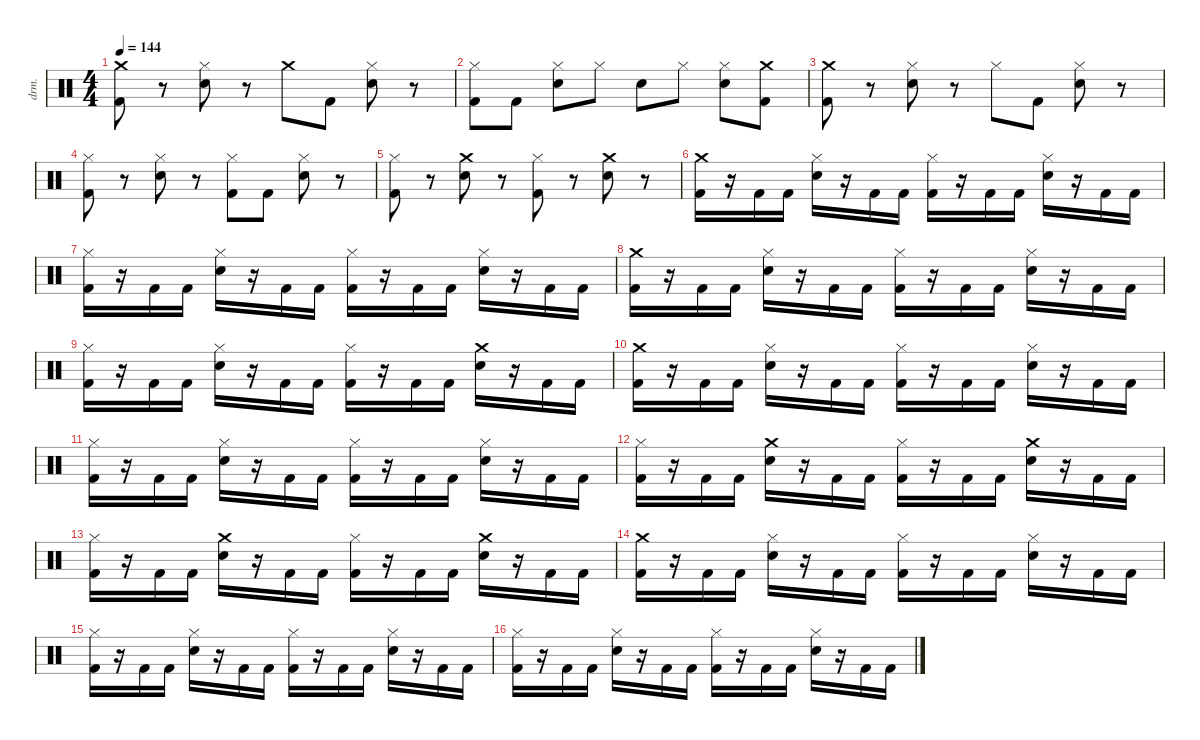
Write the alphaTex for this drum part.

\defaultSystemsLayout 4
\hideDynamics
\bracketExtendMode nobrackets
\track ("Percussion" "drm.") {instrument percussion}
\staff {score}
\articulation defaults
\ts (4 4)
\tempo 144
\clef neutral
\ks c
("Crash medium (hit)" "Kick (hit) 2").8{dy ff} r.8 ("Hi-Hat (closed)" "Snare (hit) 2").8 r.8 "Crash medium (hit)".8 "Kick (hit) 2".8{dy f} ("Hi-Hat (closed)" "Snare (hit) 2").8{dy ff} r.8 |
("Hi-Hat (closed)" "Kick (hit) 2").8 "Kick (hit) 2".8{dy f} ("Hi-Hat (closed)" "Snare (hit) 2").8{dy ff} "Hi-Hat (closed)".8 "Snare (hit) 2".8 "Hi-Hat (closed)".8 ("Hi-Hat (closed)" "Snare (hit) 2").8 ("Crash medium (hit)" "Kick (hit) 2").8 |
("Crash medium (hit)" "Kick (hit) 2").8 r.8 ("Hi-Hat (closed)" "Snare (hit) 2").8 r.8 "Hi-Hat (closed)".8 "Kick (hit) 2".8{dy f} ("Hi-Hat (closed)" "Snare (hit) 2").8{dy ff} r.8 |
("Hi-Hat (closed)" "Kick (hit) 2").8 r.8 ("Hi-Hat (closed)" "Snare (hit) 2").8 r.8 ("Hi-Hat (closed)" "Kick (hit) 2").8 "Kick (hit) 2".8{dy f} ("Hi-Hat (closed)" "Snare (hit) 2").8{dy ff} r.8 |
("Hi-Hat (closed)" "Kick (hit) 2").8 r.8 ("Crash medium (hit)" "Snare (hit) 2").8 r.8 ("Hi-Hat (closed)" "Kick (hit) 2").8 r.8 ("Crash medium (hit)" "Snare (hit) 2").8 r.8 |
("Crash medium (hit)" "Kick (hit) 2").16 r.16 "Kick (hit) 2".16{dy f} "Kick (hit) 2".16 ("Hi-Hat (closed)" "Snare (hit) 2").16{dy ff} r.16 "Kick (hit) 2".16{dy f} "Kick (hit) 2".16 ("Hi-Hat (closed)" "Kick (hit) 2").16{dy ff} r.16 "Kick (hit) 2".16{dy f} "Kick (hit) 2".16 ("Hi-Hat (closed)" "Snare (hit) 2").16{dy ff} r.16 "Kick (hit) 2".16{dy f} "Kick (hit) 2".16 |
("Hi-Hat (closed)" "Kick (hit) 2").16{dy ff} r.16 "Kick (hit) 2".16{dy f} "Kick (hit) 2".16 ("Hi-Hat (closed)" "Snare (hit) 2").16{dy ff} r.16 "Kick (hit) 2".16{dy f} "Kick (hit) 2".16 ("Hi-Hat (closed)" "Kick (hit) 2").16{dy ff} r.16 "Kick (hit) 2".16{dy f} "Kick (hit) 2".16 ("Hi-Hat (closed)" "Snare (hit) 2").16{dy ff} r.16 "Kick (hit) 2".16{dy f} "Kick (hit) 2".16 |
("Crash medium (hit)" "Kick (hit) 2").16{dy ff} r.16 "Kick (hit) 2".16{dy f} "Kick (hit) 2".16 ("Hi-Hat (closed)" "Snare (hit) 2").16{dy ff} r.16 "Kick (hit) 2".16{dy f} "Kick (hit) 2".16 ("Hi-Hat (closed)" "Kick (hit) 2").16{dy ff} r.16 "Kick (hit) 2".16{dy f} "Kick (hit) 2".16 ("Hi-Hat (closed)" "Snare (hit) 2").16{dy ff} r.16 "Kick (hit) 2".16{dy f} "Kick (hit) 2".16 |
("Hi-Hat (closed)" "Kick (hit) 2").16{dy ff} r.16 "Kick (hit) 2".16{dy f} "Kick (hit) 2".16 ("Hi-Hat (closed)" "Snare (hit) 2").16{dy ff} r.16 "Kick (hit) 2".16{dy f} "Kick (hit) 2".16 ("Hi-Hat (closed)" "Kick (hit) 2").16{dy ff} r.16 "Kick (hit) 2".16{dy f} "Kick (hit) 2".16 ("Crash medium (hit)" "Snare (hit) 2").16{dy ff} r.16 "Kick (hit) 2".16{dy f} "Kick (hit) 2".16 |
("Crash medium (hit)" "Kick (hit) 2").16{dy ff} r.16 "Kick (hit) 2".16{dy f} "Kick (hit) 2".16 ("Hi-Hat (closed)" "Snare (hit) 2").16{dy ff} r.16 "Kick (hit) 2".16{dy f} "Kick (hit) 2".16 ("Hi-Hat (closed)" "Kick (hit) 2").16{dy ff} r.16 "Kick (hit) 2".16{dy f} "Kick (hit) 2".16 ("Hi-Hat (closed)" "Snare (hit) 2").16{dy ff} r.16 "Kick (hit) 2".16{dy f} "Kick (hit) 2".16 |
("Hi-Hat (closed)" "Kick (hit) 2").16{dy ff} r.16 "Kick (hit) 2".16{dy f} "Kick (hit) 2".16 ("Hi-Hat (closed)" "Snare (hit) 2").16{dy ff} r.16 "Kick (hit) 2".16{dy f} "Kick (hit) 2".16 ("Hi-Hat (closed)" "Kick (hit) 2").16{dy ff} r.16 "Kick (hit) 2".16{dy f} "Kick (hit) 2".16 ("Hi-Hat (closed)" "Snare (hit) 2").16{dy ff} r.16 "Kick (hit) 2".16{dy f} "Kick (hit) 2".16 |
("Hi-Hat (closed)" "Kick (hit) 2").16{dy ff} r.16 "Kick (hit) 2".16{dy f} "Kick (hit) 2".16 ("Crash medium (hit)" "Snare (hit) 2").16{dy ff} r.16 "Kick (hit) 2".16{dy f} "Kick (hit) 2".16 ("Hi-Hat (closed)" "Kick (hit) 2").16{dy ff} r.16 "Kick (hit) 2".16{dy f} "Kick (hit) 2".16 ("Crash medium (hit)" "Snare (hit) 2").16{dy ff} r.16 "Kick (hit) 2".16{dy f} "Kick (hit) 2".16 |
("Hi-Hat (closed)" "Kick (hit) 2").16{dy ff} r.16 "Kick (hit) 2".16{dy f} "Kick (hit) 2".16 ("Crash medium (hit)" "Snare (hit) 2").16{dy ff} r.16 "Kick (hit) 2".16{dy f} "Kick (hit) 2".16 ("Hi-Hat (closed)" "Kick (hit) 2").16{dy ff} r.16 "Kick (hit) 2".16{dy f} "Kick (hit) 2".16 ("Crash medium (hit)" "Snare (hit) 2").16{dy ff} r.16 "Kick (hit) 2".16{dy f} "Kick (hit) 2".16 |
("Crash medium (hit)" "Kick (hit) 2").16{dy ff} r.16 "Kick (hit) 2".16{dy f} "Kick (hit) 2".16 ("Hi-Hat (closed)" "Snare (hit) 2").16{dy ff} r.16 "Kick (hit) 2".16{dy f} "Kick (hit) 2".16 ("Hi-Hat (closed)" "Kick (hit) 2").16{dy ff} r.16 "Kick (hit) 2".16{dy f} "Kick (hit) 2".16 ("Hi-Hat (closed)" "Snare (hit) 2").16{dy ff} r.16 "Kick (hit) 2".16{dy f} "Kick (hit) 2".16 |
("Hi-Hat (closed)" "Kick (hit) 2").16{dy ff} r.16 "Kick (hit) 2".16{dy f} "Kick (hit) 2".16 ("Hi-Hat (closed)" "Snare (hit) 2").16{dy ff} r.16 "Kick (hit) 2".16{dy f} "Kick (hit) 2".16 ("Hi-Hat (closed)" "Kick (hit) 2").16{dy ff} r.16 "Kick (hit) 2".16{dy f} "Kick (hit) 2".16 ("Hi-Hat (closed)" "Snare (hit) 2").16{dy ff} r.16 "Kick (hit) 2".16{dy f} "Kick (hit) 2".16 |
("Hi-Hat (closed)" "Kick (hit) 2").16{dy ff} r.16 "Kick (hit) 2".16{dy f} "Kick (hit) 2".16 ("Hi-Hat (closed)" "Snare (hit) 2").16{dy ff} r.16 "Kick (hit) 2".16{dy f} "Kick (hit) 2".16 ("Hi-Hat (closed)" "Kick (hit) 2").16{dy ff} r.16 "Kick (hit) 2".16{dy f} "Kick (hit) 2".16 ("Hi-Hat (closed)" "Snare (hit) 2").16{dy ff} r.16 "Kick (hit) 2".16{dy f} "Kick (hit) 2".16
